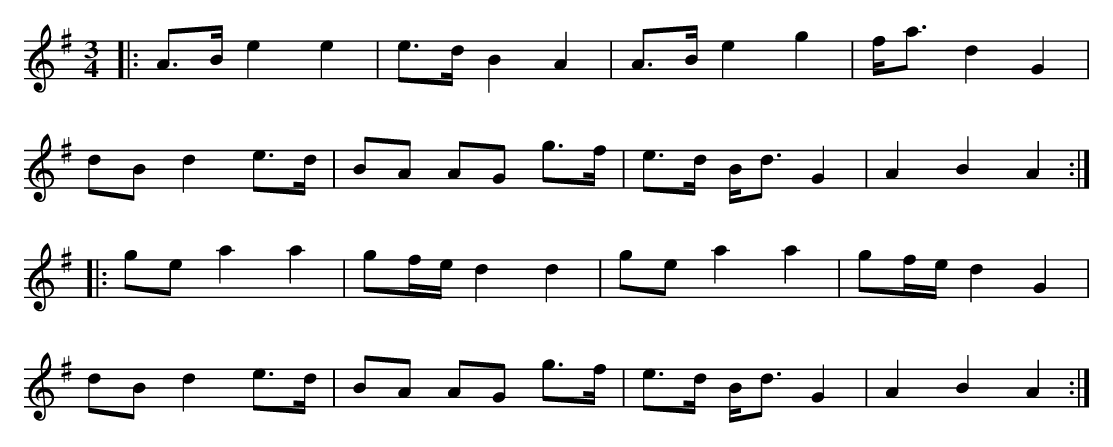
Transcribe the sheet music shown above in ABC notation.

X:1
M:3/4
K:Ador
|:A>B e2 e2|e>d B2 A2|A>B e2 g2|f<a d2 G2|
dB d2 e>d|BA AG g>f|e>d B<d G2|A2 B2 A2:|
|:ge a2 a2|gf/e/ d2 d2|ge a2 a2|gf/e/ d2 G2|
dB d2 e>d|BA AG g>f|e>d B<d G2|A2 B2 A2:|
